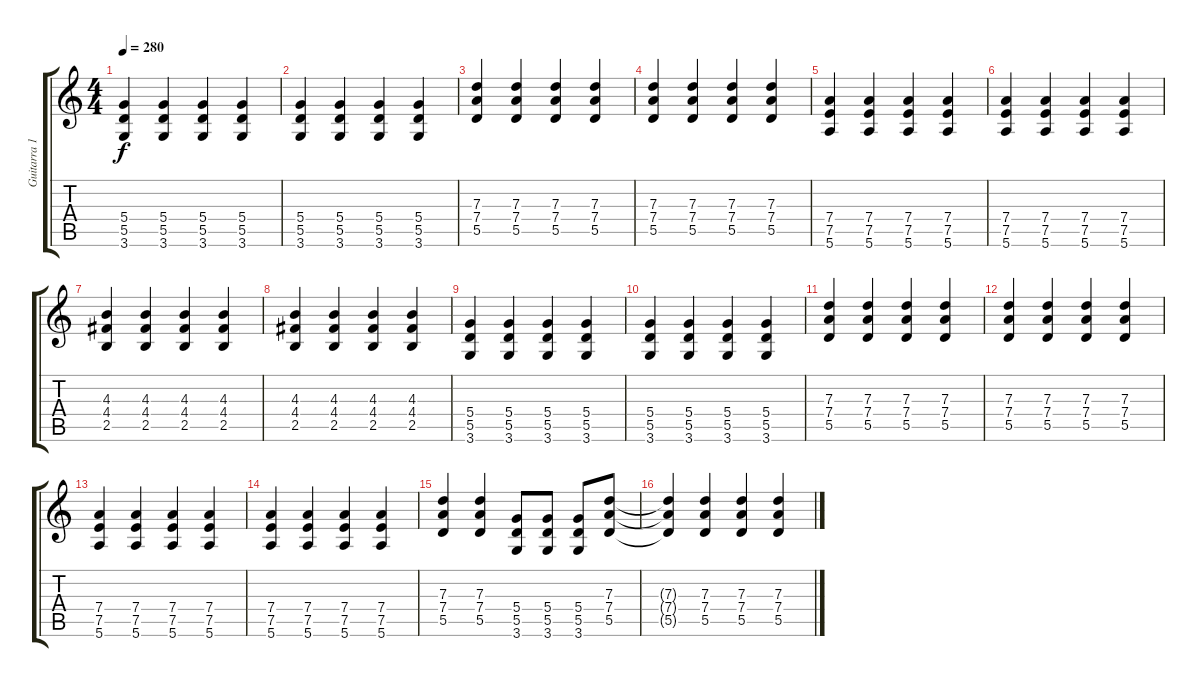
\track ("Guitarra 1 - Mathias" "Guitarra 1") {instrument distortionguitar}
\staff {score tabs}
\tuning (E4 B3 G3 D3 A2 E2) {hide}
\ts (4 4)
\tempo 280
\clef g2
\ks c
(5.4 5.5 3.6).4{dy f} (5.4 5.5 3.6).4 (5.4 5.5 3.6).4 (5.4 5.5 3.6).4 |
(5.4 5.5 3.6).4 (5.4 5.5 3.6).4 (5.4 5.5 3.6).4 (5.4 5.5 3.6).4 |
(7.3 7.4 5.5).4 (7.3 7.4 5.5).4 (7.3 7.4 5.5).4 (7.3 7.4 5.5).4 |
(7.3 7.4 5.5).4 (7.3 7.4 5.5).4 (7.3 7.4 5.5).4 (7.3 7.4 5.5).4 |
(7.4 7.5 5.6).4 (7.4 7.5 5.6).4 (7.4 7.5 5.6).4 (7.4 7.5 5.6).4 |
(7.4 7.5 5.6).4 (7.4 7.5 5.6).4 (7.4 7.5 5.6).4 (7.4 7.5 5.6).4 |
(4.3 4.4 2.5).4 (4.3 4.4 2.5).4 (4.3 4.4 2.5).4 (4.3 4.4 2.5).4 |
(4.3 4.4 2.5).4 (4.3 4.4 2.5).4 (4.3 4.4 2.5).4 (4.3 4.4 2.5).4 |
(5.4 5.5 3.6).4 (5.4 5.5 3.6).4 (5.4 5.5 3.6).4 (5.4 5.5 3.6).4 |
(5.4 5.5 3.6).4 (5.4 5.5 3.6).4 (5.4 5.5 3.6).4 (5.4 5.5 3.6).4 |
(7.3 7.4 5.5).4 (7.3 7.4 5.5).4 (7.3 7.4 5.5).4 (7.3 7.4 5.5).4 |
(7.3 7.4 5.5).4 (7.3 7.4 5.5).4 (7.3 7.4 5.5).4 (7.3 7.4 5.5).4 |
(7.4 7.5 5.6).4 (7.4 7.5 5.6).4 (7.4 7.5 5.6).4 (7.4 7.5 5.6).4 |
(7.4 7.5 5.6).4 (7.4 7.5 5.6).4 (7.4 7.5 5.6).4 (7.4 7.5 5.6).4 |
(7.3 7.4 5.5).4 (7.3 7.4 5.5).4 (5.4 5.5 3.6).8 (5.4 5.5 3.6).8 (5.4 5.5 3.6).8 (7.3 7.4 5.5).8 |
(7.3{t} 7.4{t} 5.5{t}).4 (7.3 7.4 5.5).4 (7.3 7.4 5.5).4 (7.3 7.4 5.5).4
